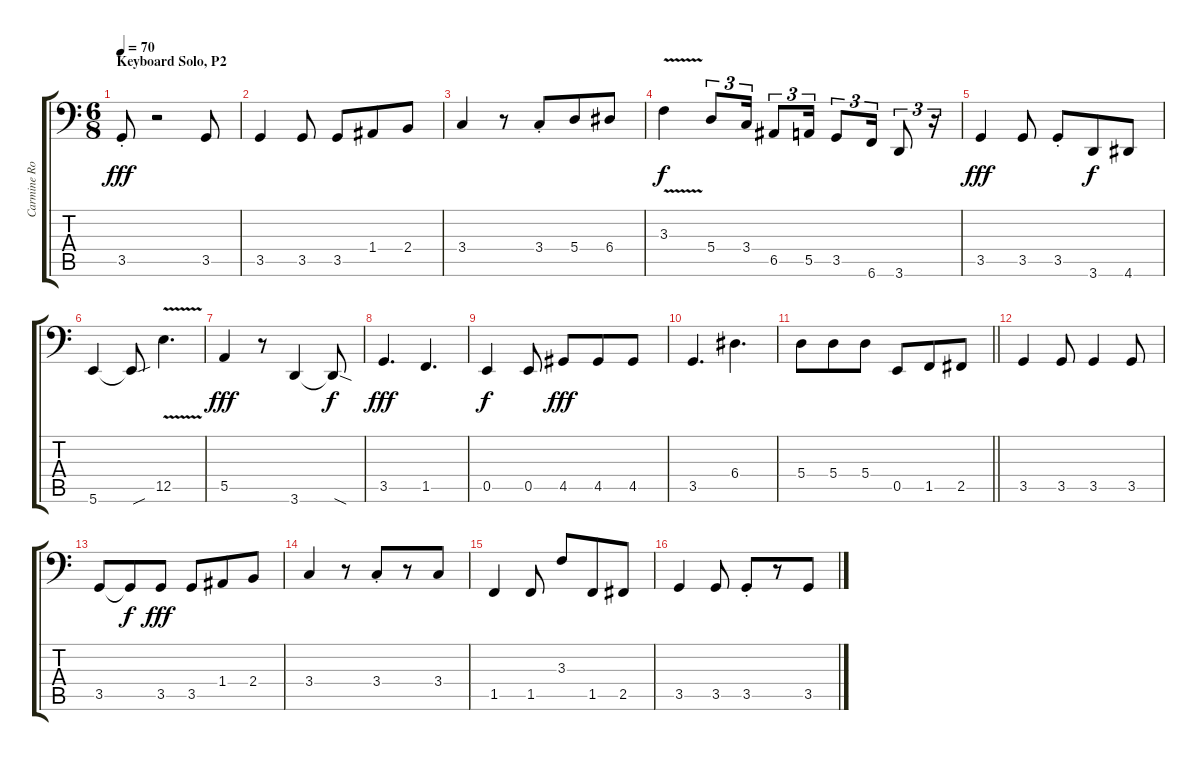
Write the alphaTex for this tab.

\track ("Carmine Rojas" "Carmine Ro") {instrument electricbassfinger}
\staff {score tabs}
\tuning (C3 G2 D2 A1 E1 B0) {hide}
\ts (6 8)
\section ("" "Keyboard Solo, P2")
\tempo 70
\clef f4
\ks c
3.5{st}.8{dy fff volume 16} r.2 3.5.8 |
3.5.4 3.5.8 3.5.8 1.4.8 2.4.8 |
3.4.4 r.8 3.4{st}.8 5.4.8 6.4.8 |
3.3{v}.4{dy f} 5.4.8{tu (3 2)} 3.4.16{tu (3 2)} 6.5.8{tu (3 2)} 5.5.16{tu (3 2)} 3.5.8{tu (3 2)} 6.6.16{tu (3 2)} 3.6.8{tu (3 2)} r.16{tu (3 2)} |
3.5.4{dy fff} 3.5.8 3.5{st}.8 3.6.8{dy f} 4.6.8 |
5.6.4 5.6{sou t}.8 12.5{v}.4{d} |
5.5.4{dy fff} r.8 3.6.4 3.6{sod t}.8{dy f} |
3.5.4{d dy fff volume 16} 1.5.4{d} |
0.5.4{dy f} 0.5.8 4.5.8{dy fff volume 15} 4.5.8 4.5.8 |
3.5.4{d} 6.4.4{d} |
\barLineRight lightlight
5.4.8 5.4.8 5.4.8 0.5.8 1.5.8 2.5.8 |
3.5.4 3.5.8 3.5.4 3.5.8 |
3.5.8 3.5{t}.8{dy f} 3.5.8{dy fff} 3.5.8 1.4.8 2.4.8 |
3.4.4 r.8 3.4{st}.8 r.8 3.4.8 |
1.5.4 1.5.8 3.3.8 1.5.8 2.5.8 |
3.5.4 3.5.8 3.5{st}.8 r.8 3.5.8
